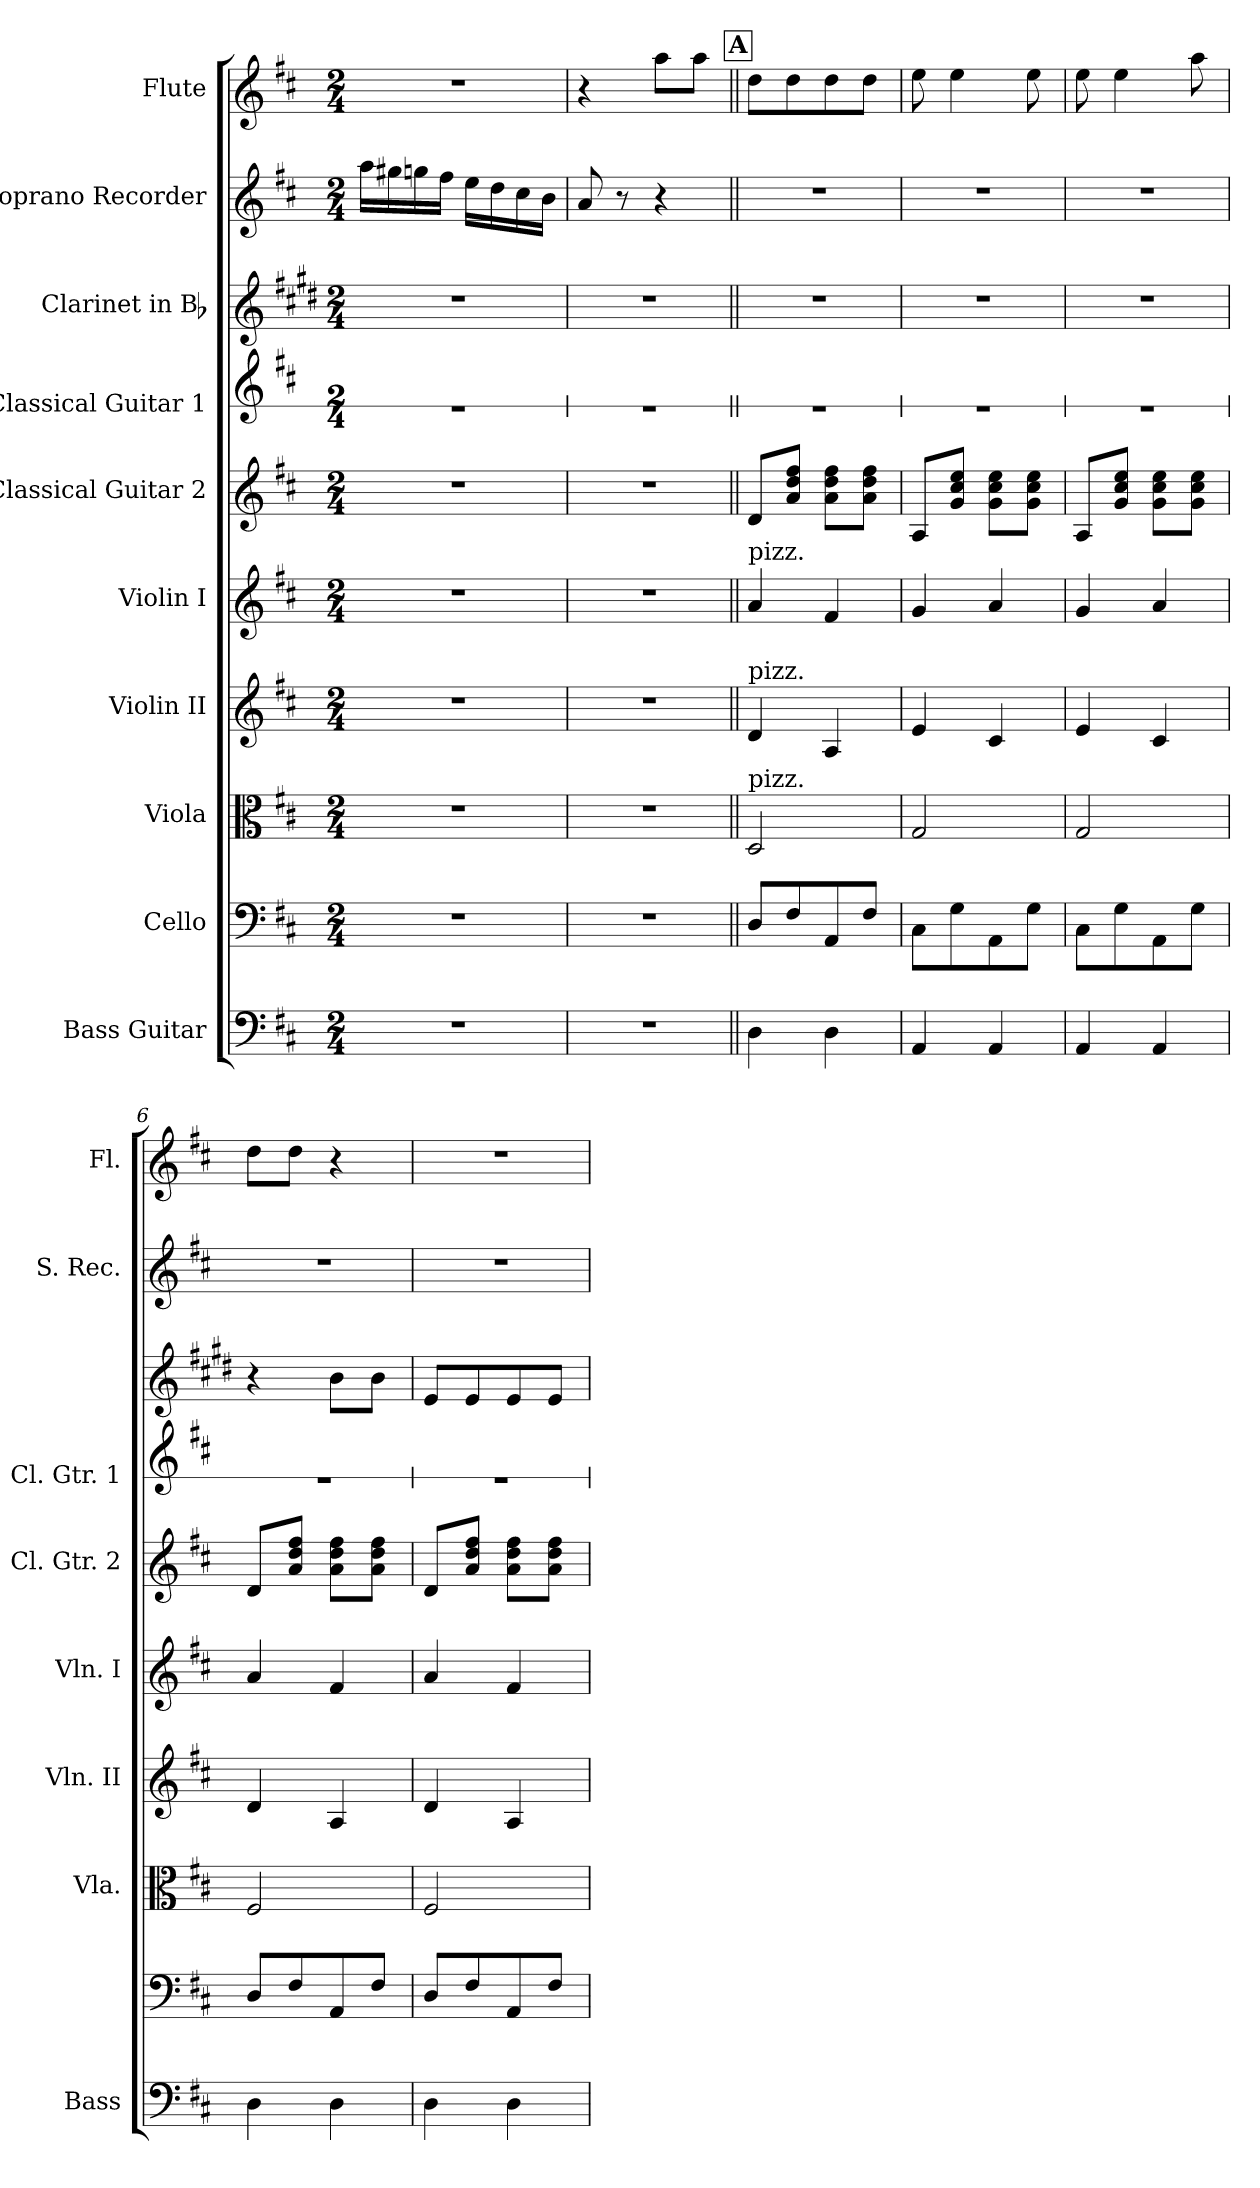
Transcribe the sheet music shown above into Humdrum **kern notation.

**kern	**kern	**kern	**kern	**kern	**kern	**kern	**kern	**kern	**kern
*part10	*part9	*part8	*part7	*part6	*part5	*part4	*part3	*part2	*part1
*staff10	*staff9	*staff8	*staff7	*staff6	*staff5	*staff4	*staff3	*staff2	*staff1
*I"Bass Guitar	*I"Cello	*I"Viola	*I"Violin II	*I"Violin I	*I"Classical Guitar 2	*I"Classical Guitar 1	*I"Clarinet in Bb	*I"Soprano Recorder	*I"Flute
*I'Bass	*	*I'Vla.	*I'Vln. II	*I'Vln. I	*I'Cl. Gtr. 2	*I'Cl. Gtr. 1	*	*I'S. Rec.	*I'Fl.
*	*	*	*	*	*	*stria1	*	*	*
*clefF4	*clefF4	*clefC3	*clefG2	*clefG2	*clefG2	*clefG2	*clefG2	*clefG2	*clefG2
*ITrd7c12	*	*	*	*	*ITrd7c12	*ITrd7c12	*ITrd1c2	*ITrd-7c-12	*
*k[f#c#]	*k[f#c#]	*k[f#c#]	*k[f#c#]	*k[f#c#]	*k[f#c#]	*k[f#c#]	*k[f#c#]	*k[f#c#]	*k[f#c#]
*D:	*D:	*D:	*D:	*D:	*D:	*D:	*D:	*D:	*D:
*M2/4	*M2/4	*M2/4	*M2/4	*M2/4	*M2/4	*M2/4	*M2/4	*M2/4	*M2/4
*MM92	*MM92	*MM92	*MM92	*MM92	*MM92	*MM92	*MM92	*MM92	*MM92
=1	=1	=1	=1	=1	=1	=1	=1	=1	=1
2r	2r	2r	2r	2r	2r	2r	2r	16aaa\LL	2r
.	.	.	.	.	.	.	.	16ggg#X\	.
.	.	.	.	.	.	.	.	16gggn\	.
.	.	.	.	.	.	.	.	16fff#\JJ	.
.	.	.	.	.	.	.	.	16eee\LL	.
.	.	.	.	.	.	.	.	16ddd\	.
.	.	.	.	.	.	.	.	16ccc#\	.
.	.	.	.	.	.	.	.	16bb\JJ	.
=2	=2	=2	=2	=2	=2	=2	=2	=2	=2
2r	2r	2r	2r	2r	2r	2r	2r	8aa/	4r
.	.	.	.	.	.	.	.	8r	.
.	.	.	.	.	.	.	.	4r	8aa\L
.	.	.	.	.	.	.	.	.	8aa\J
!!LO:REH:place=s1:a:B:fs=10.8:t=A
=3||	=3||	=3||	=3||	=3||	=3||	=3||	=3||	=3||	=3||
!	!	!	!	!LO:TX:a:t=pizz.	!	!	!	!	!
!	!	!	!LO:TX:a:t=pizz.	!	!	!	!	!	!
!	!	!LO:TX:a:t=pizz.	!	!	!	!	!	!	!
4DD\	8D/L	2D/	4d/	4a/	8D/L	2r	2r	2r	8dd\L
.	8F#/	.	.	.	8A/ 8d/ 8f#/J	.	.	.	8dd\
4DD\	8AA/	.	4A/	4f#/	8A\ 8d\ 8f#\L	.	.	.	8dd\
.	8F#/J	.	.	.	8A\ 8d\ 8f#\J	.	.	.	8dd\J
=4	=4	=4	=4	=4	=4	=4	=4	=4	=4
4AAA/	8C#\L	2G/	4e/	4g/	8AA/L	2r	2r	2r	8ee\
.	8G\	.	.	.	8G/ 8c#/ 8e/J	.	.	.	4ee\
4AAA/	8AA\	.	4c#/	4a/	8G\ 8c#\ 8e\L	.	.	.	.
.	8G\J	.	.	.	8G\ 8c#\ 8e\J	.	.	.	8ee\
!!LO:PB:g=z
=5	=5	=5	=5	=5	=5	=5	=5	=5	=5
4AAA/	8C#\L	2G/	4e/	4g/	8AA/L	2r	2r	2r	8ee\
.	8G\	.	.	.	8G/ 8c#/ 8e/J	.	.	.	4ee\
4AAA/	8AA\	.	4c#/	4a/	8G\ 8c#\ 8e\L	.	.	.	.
.	8G\J	.	.	.	8G\ 8c#\ 8e\J	.	.	.	8aa\
=6	=6	=6	=6	=6	=6	=6	=6	=6	=6
4DD\	8D/L	2F#/	4d/	4a/	8D/L	2r	4r	2r	8dd\L
.	8F#/	.	.	.	8A/ 8d/ 8f#/J	.	.	.	8dd\J
4DD\	8AA/	.	4A/	4f#/	8A\ 8d\ 8f#\L	.	8a\L	.	4r
.	8F#/J	.	.	.	8A\ 8d\ 8f#\J	.	8a\J	.	.
=7	=7	=7	=7	=7	=7	=7	=7	=7	=7
4DD\	8D/L	2F#/	4d/	4a/	8D/L	2r	8d/L	2r	2r
.	8F#/	.	.	.	8A/ 8d/ 8f#/J	.	8d/	.	.
4DD\	8AA/	.	4A/	4f#/	8A\ 8d\ 8f#\L	.	8d/	.	.
.	8F#/J	.	.	.	8A\ 8d\ 8f#\J	.	8d/J	.	.
=	=	=	=	=	=	=	=	=	=
*-	*-	*-	*-	*-	*-	*-	*-	*-	*-
